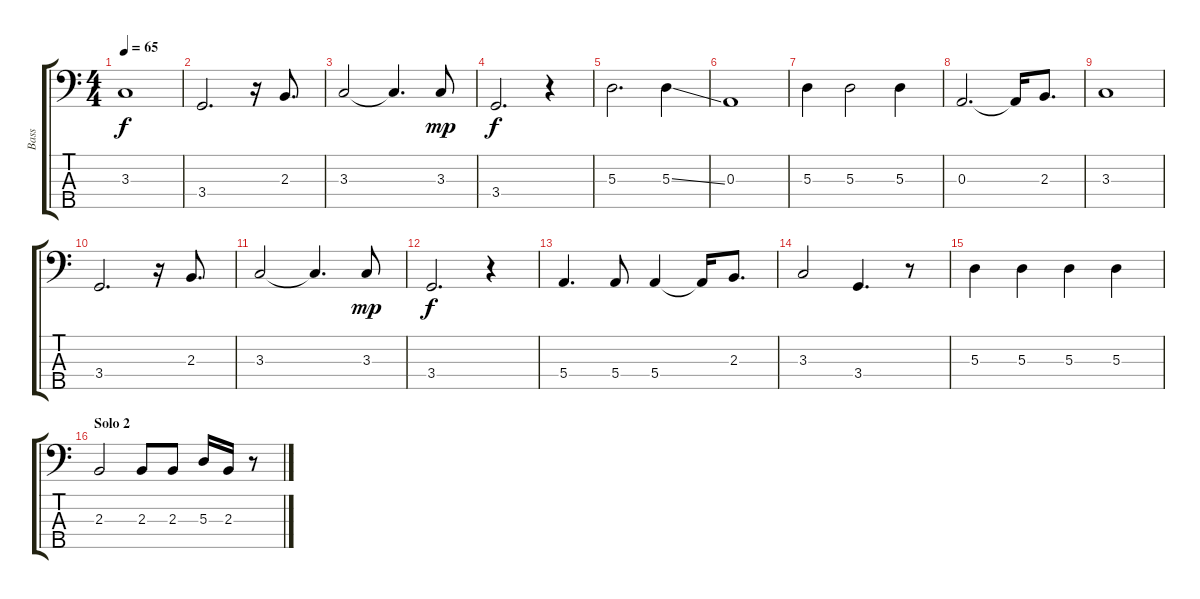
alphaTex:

\track ("Bass" "Bass") {instrument electricbassfinger}
\staff {score tabs}
\tuning (G2 D2 A1 E1 B0) {hide}
\ts (4 4)
\tempo 65
\clef f4
\ks c
3.3.1{dy f} |
3.4.2{d} r.16 2.3.8{d} |
3.3.2 3.3{t}.4{d} 3.3.8{dy mp} |
3.4.2{d dy f} r.4 |
5.3.2{d} 5.3{ss}.4 |
0.3.1 |
5.3.4 5.3.2 5.3.4 |
0.3.2{d} 0.3{t}.16 2.3.8{d} |
3.3.1 |
3.4.2{d} r.16 2.3.8{d} |
3.3.2 3.3{t}.4{d} 3.3.8{dy mp} |
3.4.2{d dy f} r.4 |
5.4.4{d} 5.4.8 5.4.4 5.4{t}.16 2.3.8{d} |
3.3.2 3.4.4{d} r.8 |
5.3.4 5.3.4 5.3.4 5.3.4 |
\section ("" "Solo 2")
2.3.2 2.3.8 2.3.8 5.3.16 2.3.16 r.8
